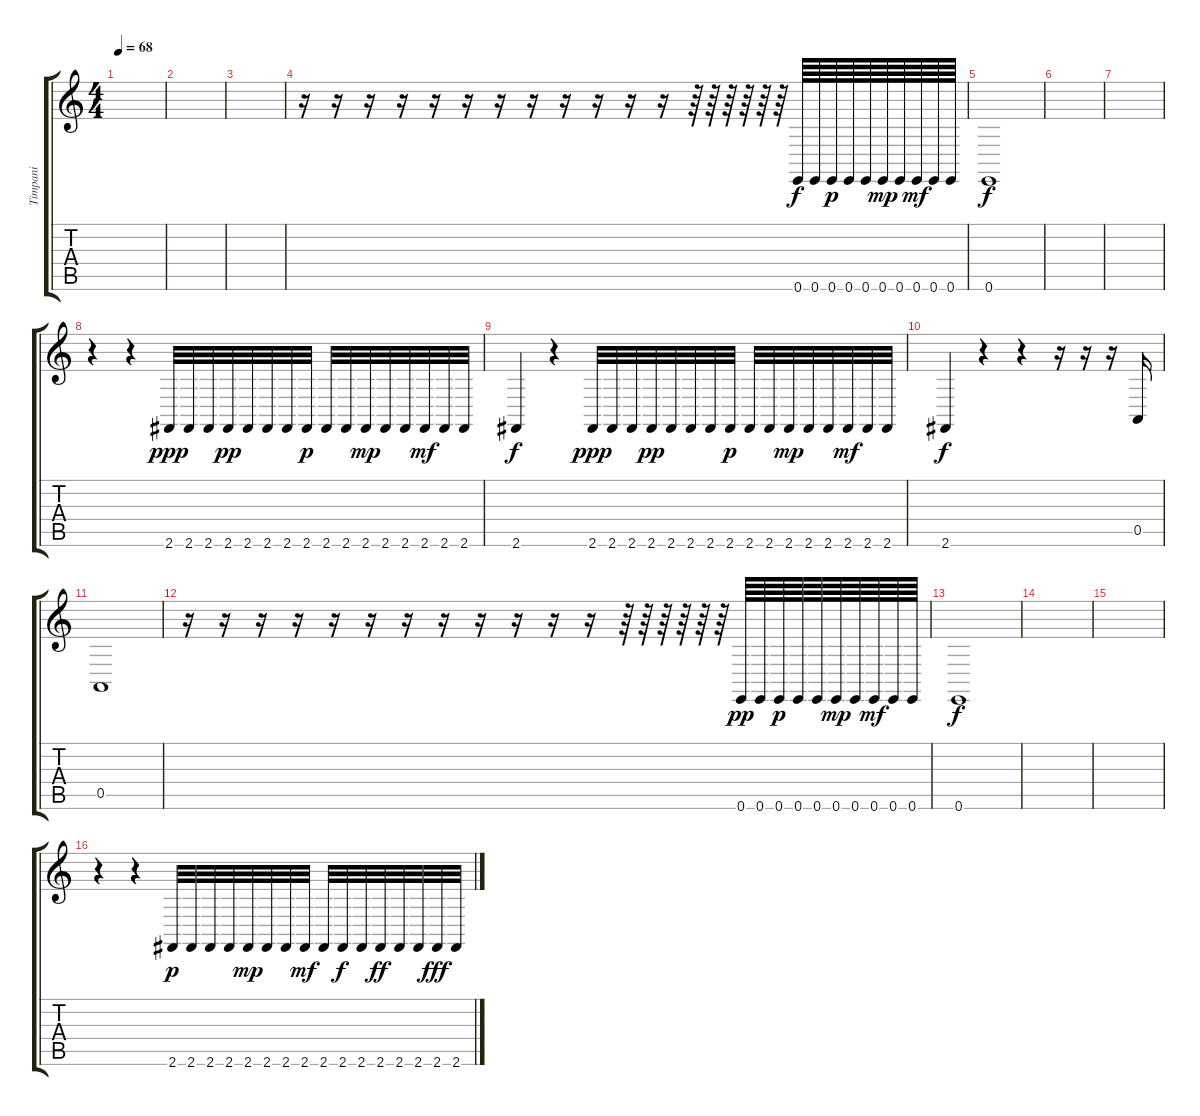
\track ("Timpani" "Timpani") {instrument timpani}
\staff {score tabs}
\tuning (E4 B3 G3 D3 A2 E2) {hide}
\ts (4 4)
\tempo 68
\clef g2
\ks c
|
|
|
r.16 r.16 r.16 r.16 r.16 r.16 r.16 r.16 r.16 r.16 r.16 r.16 r.64 r.64 r.64 r.64 r.64 r.64 0.6.64 0.6.64 0.6.64{dy p} 0.6.64 0.6.64 0.6.64{dy mp} 0.6.64 0.6.64{dy mf} 0.6.64 0.6.64 |
0.6.1{dy f} |
|
|
r.4 r.4 2.6.32{dy ppp} 2.6.32 2.6.32 2.6.32{dy pp} 2.6.32 2.6.32 2.6.32 2.6.32{dy p} 2.6.32 2.6.32 2.6.32{dy mp} 2.6.32 2.6.32 2.6.32{dy mf} 2.6.32 2.6.32 |
2.6.4{dy f} r.4 2.6.32{dy ppp} 2.6.32 2.6.32 2.6.32{dy pp} 2.6.32 2.6.32 2.6.32 2.6.32{dy p} 2.6.32 2.6.32 2.6.32{dy mp} 2.6.32 2.6.32 2.6.32{dy mf} 2.6.32 2.6.32 |
2.6.4{dy f} r.4 r.4 r.16 r.16 r.16 0.5.16 |
0.5.1 |
r.16 r.16 r.16 r.16 r.16 r.16 r.16 r.16 r.16 r.16 r.16 r.16 r.64 r.64 r.64 r.64 r.64 r.64 0.6.64{dy pp} 0.6.64 0.6.64{dy p} 0.6.64 0.6.64 0.6.64{dy mp} 0.6.64 0.6.64{dy mf} 0.6.64 0.6.64 |
0.6.1{dy f} |
|
|
r.4 r.4 2.6.32{dy p} 2.6.32 2.6.32 2.6.32 2.6.32{dy mp} 2.6.32 2.6.32 2.6.32{dy mf} 2.6.32 2.6.32{dy f} 2.6.32 2.6.32{dy ff} 2.6.32 2.6.32 2.6.32{dy fff} 2.6.32
